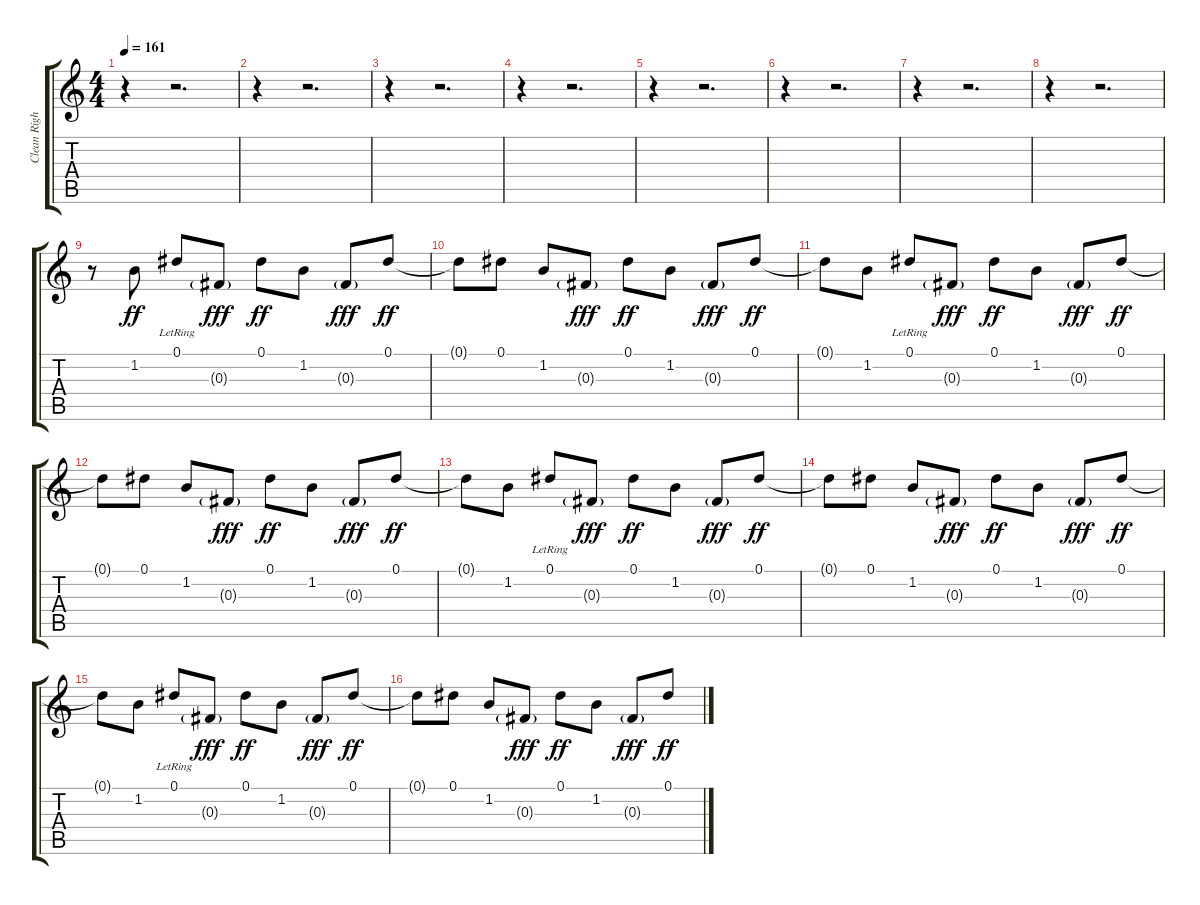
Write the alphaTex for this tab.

\track ("Clean Right Guitar" "Clean Righ") {instrument electricguitarclean}
\staff {score tabs}
\tuning (Eb4 Bb3 Gb3 Db3 Ab2 Eb2) {hide}
\ts (4 4)
\tempo 161
\clef g2
\ks c
r.4{dy ff} r.2{d} |
r.4 r.2{d} |
r.4 r.2{d} |
r.4 r.2{d} |
r.4 r.2{d} |
r.4 r.2{d} |
r.4 r.2{d} |
r.4 r.2{d} |
r.8 1.2.8 0.1{lr}.8 0.3{g}.8{dy fff} 0.1.8{dy ff} 1.2.8 0.3{g}.8{dy fff} 0.1.8{dy ff} |
0.1{t}.8 0.1.8 1.2.8 0.3{g}.8{dy fff} 0.1.8{dy ff} 1.2.8 0.3{g}.8{dy fff} 0.1.8{dy ff} |
0.1{t}.8 1.2.8 0.1{lr}.8 0.3{g}.8{dy fff} 0.1.8{dy ff} 1.2.8 0.3{g}.8{dy fff} 0.1.8{dy ff} |
0.1{t}.8 0.1.8 1.2.8 0.3{g}.8{dy fff} 0.1.8{dy ff} 1.2.8 0.3{g}.8{dy fff} 0.1.8{dy ff} |
0.1{t}.8 1.2.8 0.1{lr}.8 0.3{g}.8{dy fff} 0.1.8{dy ff} 1.2.8 0.3{g}.8{dy fff} 0.1.8{dy ff} |
0.1{t}.8 0.1.8 1.2.8 0.3{g}.8{dy fff} 0.1.8{dy ff} 1.2.8 0.3{g}.8{dy fff} 0.1.8{dy ff} |
0.1{t}.8 1.2.8 0.1{lr}.8 0.3{g}.8{dy fff} 0.1.8{dy ff} 1.2.8 0.3{g}.8{dy fff} 0.1.8{dy ff} |
0.1{t}.8 0.1.8 1.2.8 0.3{g}.8{dy fff} 0.1.8{dy ff} 1.2.8 0.3{g}.8{dy fff} 0.1.8{dy ff}
